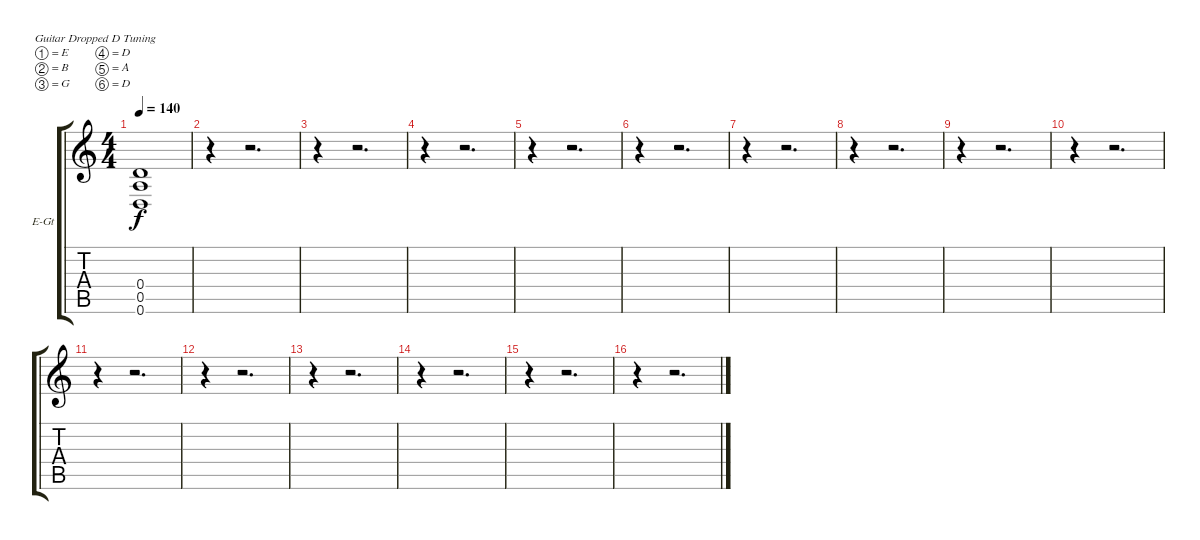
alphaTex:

\defaultSystemsLayout 4
\bracketExtendMode groupsimilarinstruments
\firstSystemTrackNameOrientation horizontal
\otherSystemsTrackNameOrientation horizontal
\track ("Electric Guitar" "E-Gt") {instrument distortionguitar}
\staff {score tabs}
\tuning (E4 B3 G3 D3 A2 D2)
\ts (4 4)
\tempo 140
\clef g2
\scale
0.333333
\ks c
(0.4 0.5 0.6).1{dy f} |
\scale
0.333333 r.4 r.2{d} |
\scale
0.333333 r.4 r.2{d} |
\scale
0.333333 r.4 r.2{d} |
\scale
0.333333 r.4 r.2{d} |
\scale
0.333333 r.4 r.2{d} |
\scale
0.333333 r.4 r.2{d} |
\scale
0.333333 r.4 r.2{d} |
\scale
0.333333 r.4 r.2{d} |
\scale
0.333333 r.4 r.2{d} |
\scale
0.333333 r.4 r.2{d} |
\scale
0.333333 r.4 r.2{d} |
\scale
0.333333 r.4 r.2{d} |
\scale
0.333333 r.4 r.2{d} |
\scale
0.333333 r.4 r.2{d} |
\scale
0.333333 r.4 r.2{d}
